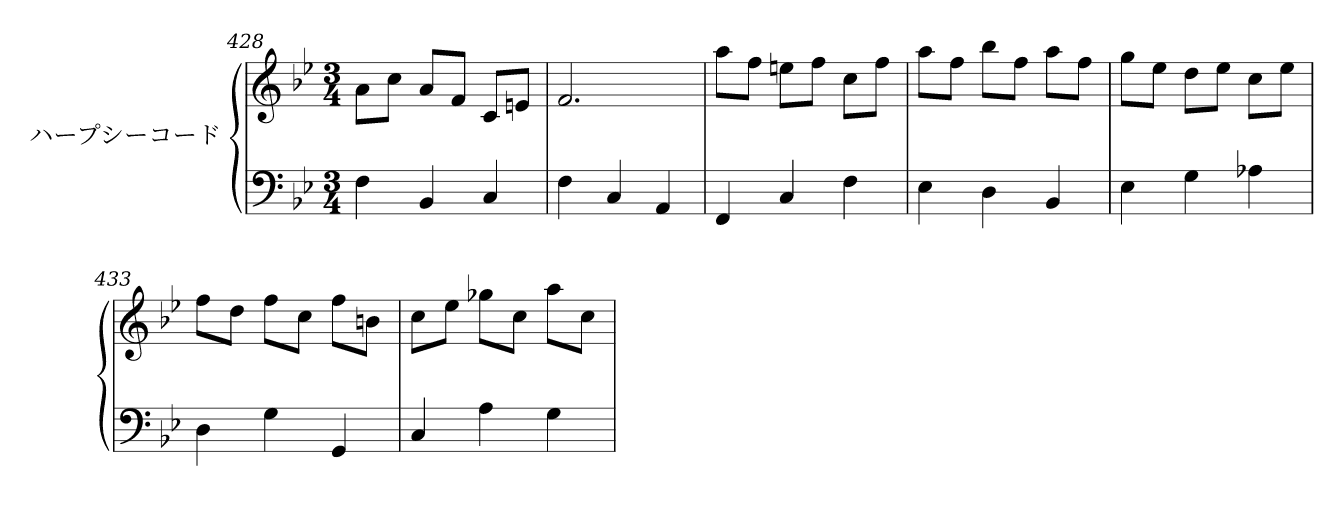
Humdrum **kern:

**kern	**kern
*part1	*part1
*staff2	*staff1
*I"ハープシーコード	*
*clefF4	*clefG2
*k[b-e-]	*k[b-e-]
*M3/4	*M3/4
=428	=428
4F\	8a\L
.	8cc\J
4BB-/	8a/L
.	8f/J
4C/	8c/L
.	8en/J
=429	=429
4F\	2.f/
4C/	.
4AA/	.
=430	=430
4FF/	8aa\L
.	8ff\J
4C/	8een\L
.	8ff\J
4F\	8cc\L
.	8ff\J
=431	=431
4E-\	8aa\L
.	8ff\J
4D\	8bb-\L
.	8ff\J
4BB-/	8aa\L
.	8ff\J
=432	=432
4E-\	8gg\L
.	8ee-\J
4G\	8dd\L
.	8ee-\J
4A-X\	8cc\L
.	8ee-\J
=433	=433
4D\	8ff\L
.	8dd\J
4G\	8ff\L
.	8cc\J
4GG/	8ff\L
.	8bn\J
!!LO:LB:g=z
=434	=434
4C/	8cc\L
.	8ee-\J
4A\	8gg-X\L
.	8cc\J
4G\	8aa\L
.	8cc\J
=	=
*-	*-
